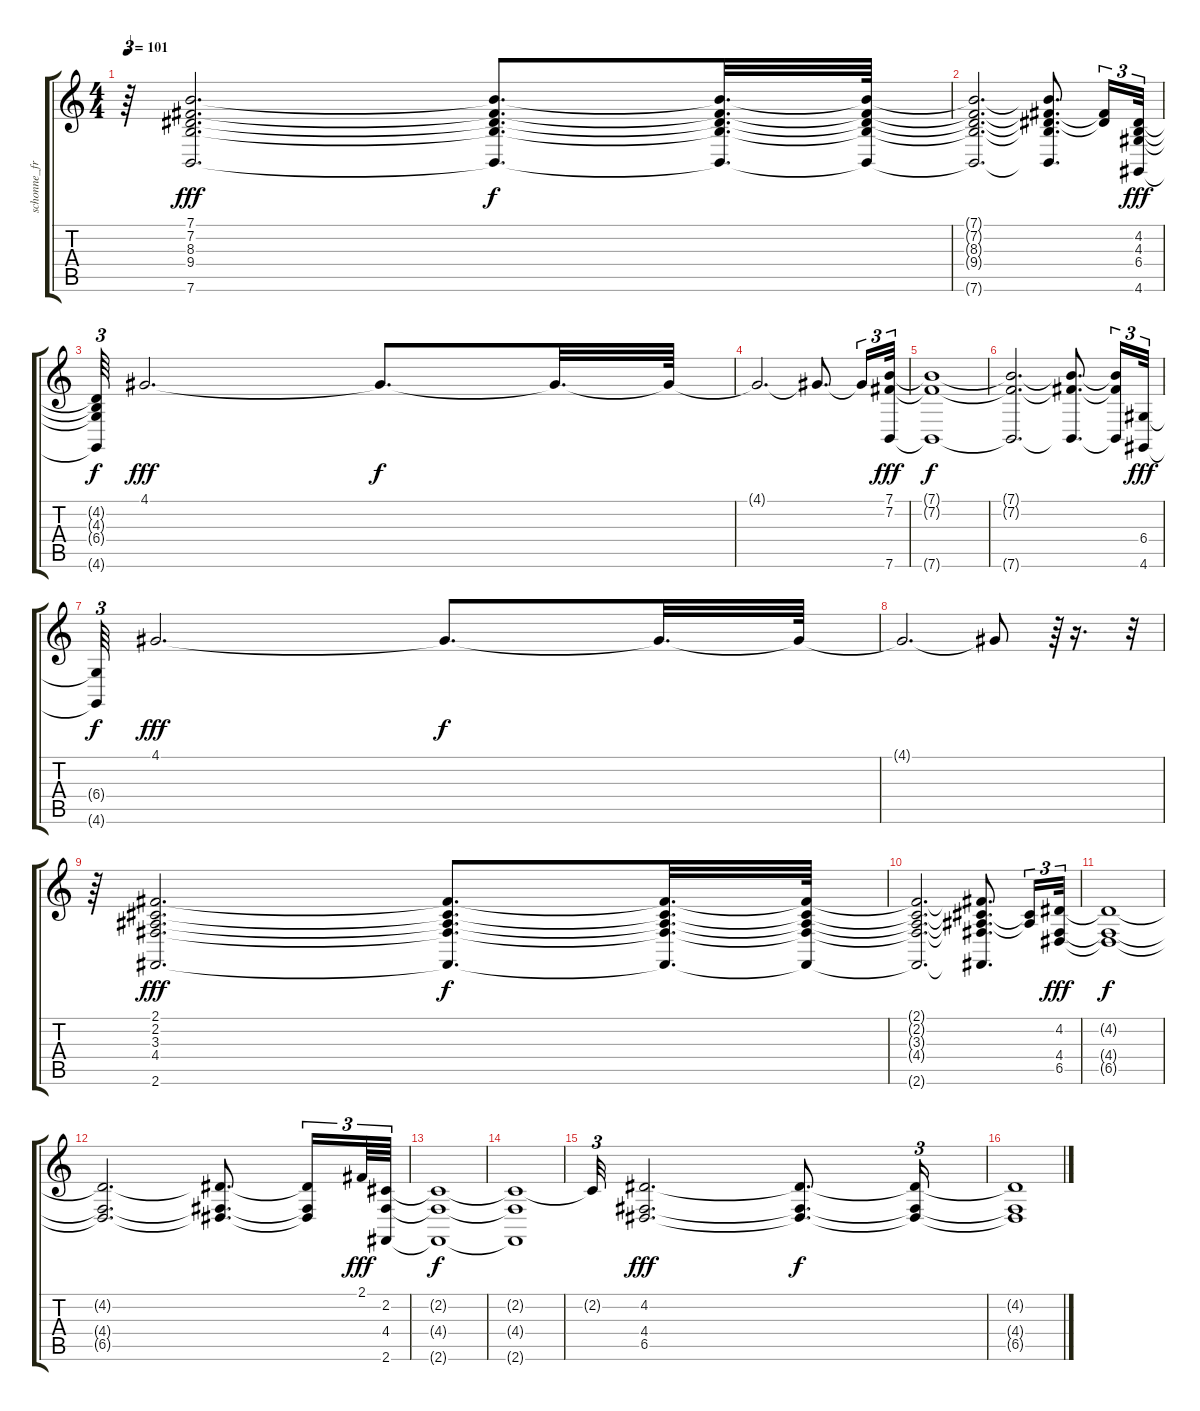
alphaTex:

\track ("" "schonne_fr") {instrument pad2warm}
\staff {score tabs}
\tuning (E4 B3 G3 D3 A2 E2) {hide}
\ts (4 4)
\tempo 101
\clef g2
\ks c
r.64{tu (3 2) dy f} (7.1 7.2 8.3 9.4 7.6).2{d dy fff} (7.1{t} 7.2{t} 8.3{t} 9.4{t} 7.6{t}).8{d dy f} (7.1{t} 7.2{t} 8.3{t} 9.4{t} 7.6{t}).32{d} (7.1{t} 7.2{t} 8.3{t} 9.4{t} 7.6{t}).64 |
(7.1{t} 7.2{t} 8.3{t} 9.4{t} 7.6{t}).2{d} (7.1{t} 7.2{t} 8.3{t} 9.4{t} 7.6{t}).8{d} (7.2{t} 8.3{t}).16{tu (3 2)} (4.2 4.3 6.4 4.6).32{tu (3 2) dy fff} |
(4.2{t} 4.3{t} 6.4{t} 4.6{t}).64{tu (3 2) dy f} 4.1.2{d dy fff} 4.1{t}.8{d dy f} 4.1{t}.32{d} 4.1{t}.64 |
4.1{t}.2{d} 4.1{t}.8{d} 4.1{t}.16{tu (3 2)} (7.1 7.2 7.6).32{tu (3 2) dy fff} |
(7.1{t} 7.2{t} 7.6{t}).1{dy f} |
(7.1{t} 7.2{t} 7.6{t}).2{d} (7.1{t} 7.2{t} 7.6{t}).8{d} (7.1{t} 7.2{t} 7.6{t}).16{tu (3 2)} (6.4 4.6).32{tu (3 2) dy fff} |
(6.4{t} 4.6{t}).64{tu (3 2) dy f} 4.1.2{d dy fff} 4.1{t}.8{d dy f} 4.1{t}.32{d} 4.1{t}.64 |
4.1{t}.2{d} 4.1{t}.8 r.64{tu (3 2)} r.16{d} r.32{tu (3 2)} |
r.64{tu (3 2)} (2.1 2.2 3.3 4.4 2.6).2{d dy fff} (2.1{t} 2.2{t} 3.3{t} 4.4{t} 2.6{t}).8{d dy f} (2.1{t} 2.2{t} 3.3{t} 4.4{t} 2.6{t}).32{d} (2.1{t} 2.2{t} 3.3{t} 4.4{t} 2.6{t}).64 |
(2.1{t} 2.2{t} 3.3{t} 4.4{t} 2.6{t}).2{d} (2.1{t} 2.2{t} 3.3{t} 4.4{t} 2.6{t}).8{d} (2.2{t} 3.3{t}).16{tu (3 2)} (4.2 4.4 6.5).32{tu (3 2) dy fff} |
(4.2{t} 4.4{t} 6.5{t}).1{dy f} |
(4.2{t} 4.4{t} 6.5{t}).2{d} (4.2{t} 4.4{t} 6.5{t}).8{d} (4.2{t} 4.4{t} 6.5{t}).16{tu (3 2)} 2.1.64{tu (3 2) dy fff} (2.2 4.4 2.6).64{tu (3 2)} |
(2.2{t} 4.4{t} 2.6{t}).1{dy f} |
(2.2{t} 4.4{t} 2.6{t}).1 |
2.2{t}.32{tu (3 2)} (4.2 4.4 6.5).2{d dy fff} (4.2{t} 4.4{t} 6.5{t}).8{d dy f} (4.2{t} 4.4{t} 6.5{t}).16{tu (3 2)} |
(4.2{t} 4.4{t} 6.5{t}).1
